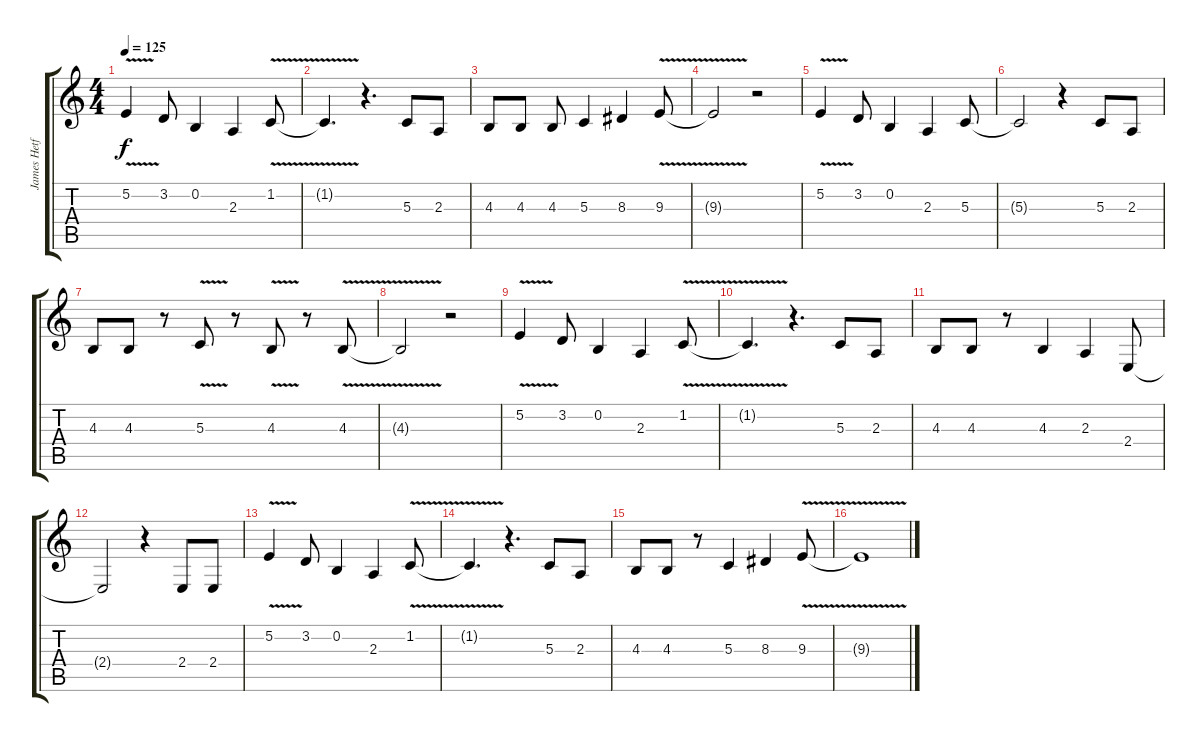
\track ("James Hetfield Vocals" "James Hetf") {instrument englishhorn}
\staff {score tabs}
\tuning (E4 B3 G3 D3 A2 E2) {hide}
\ts (4 4)
\tempo 125
\clef g2
\ks c
5.2{v}.4{dy f} 3.2.8 0.2.4 2.3.4 1.2{v}.8 |
1.2{t}.4{d} r.4{d} 5.3.8 2.3.8 |
4.3.8 4.3.8 4.3.8 5.3.4 8.3.4 9.3{v}.8 |
9.3{t}.2 r.2 |
5.2{v}.4 3.2.8 0.2.4 2.3.4 5.3.8 |
5.3{t}.2 r.4 5.3.8 2.3.8 |
4.3.8 4.3.8 r.8 5.3{v}.8 r.8 4.3{v}.8 r.8 4.3{v}.8 |
4.3{t}.2 r.2 |
5.2{v}.4 3.2.8 0.2.4 2.3.4 1.2{v}.8 |
1.2{t}.4{d} r.4{d} 5.3.8 2.3.8 |
4.3.8 4.3.8 r.8 4.3.4 2.3.4 2.4.8 |
2.4{t}.2 r.4 2.4.8 2.4.8 |
5.2{v}.4 3.2.8 0.2.4 2.3.4 1.2{v}.8 |
1.2{t}.4{d} r.4{d} 5.3.8 2.3.8 |
4.3.8 4.3.8 r.8 5.3.4 8.3.4 9.3{v}.8 |
9.3{t}.1
